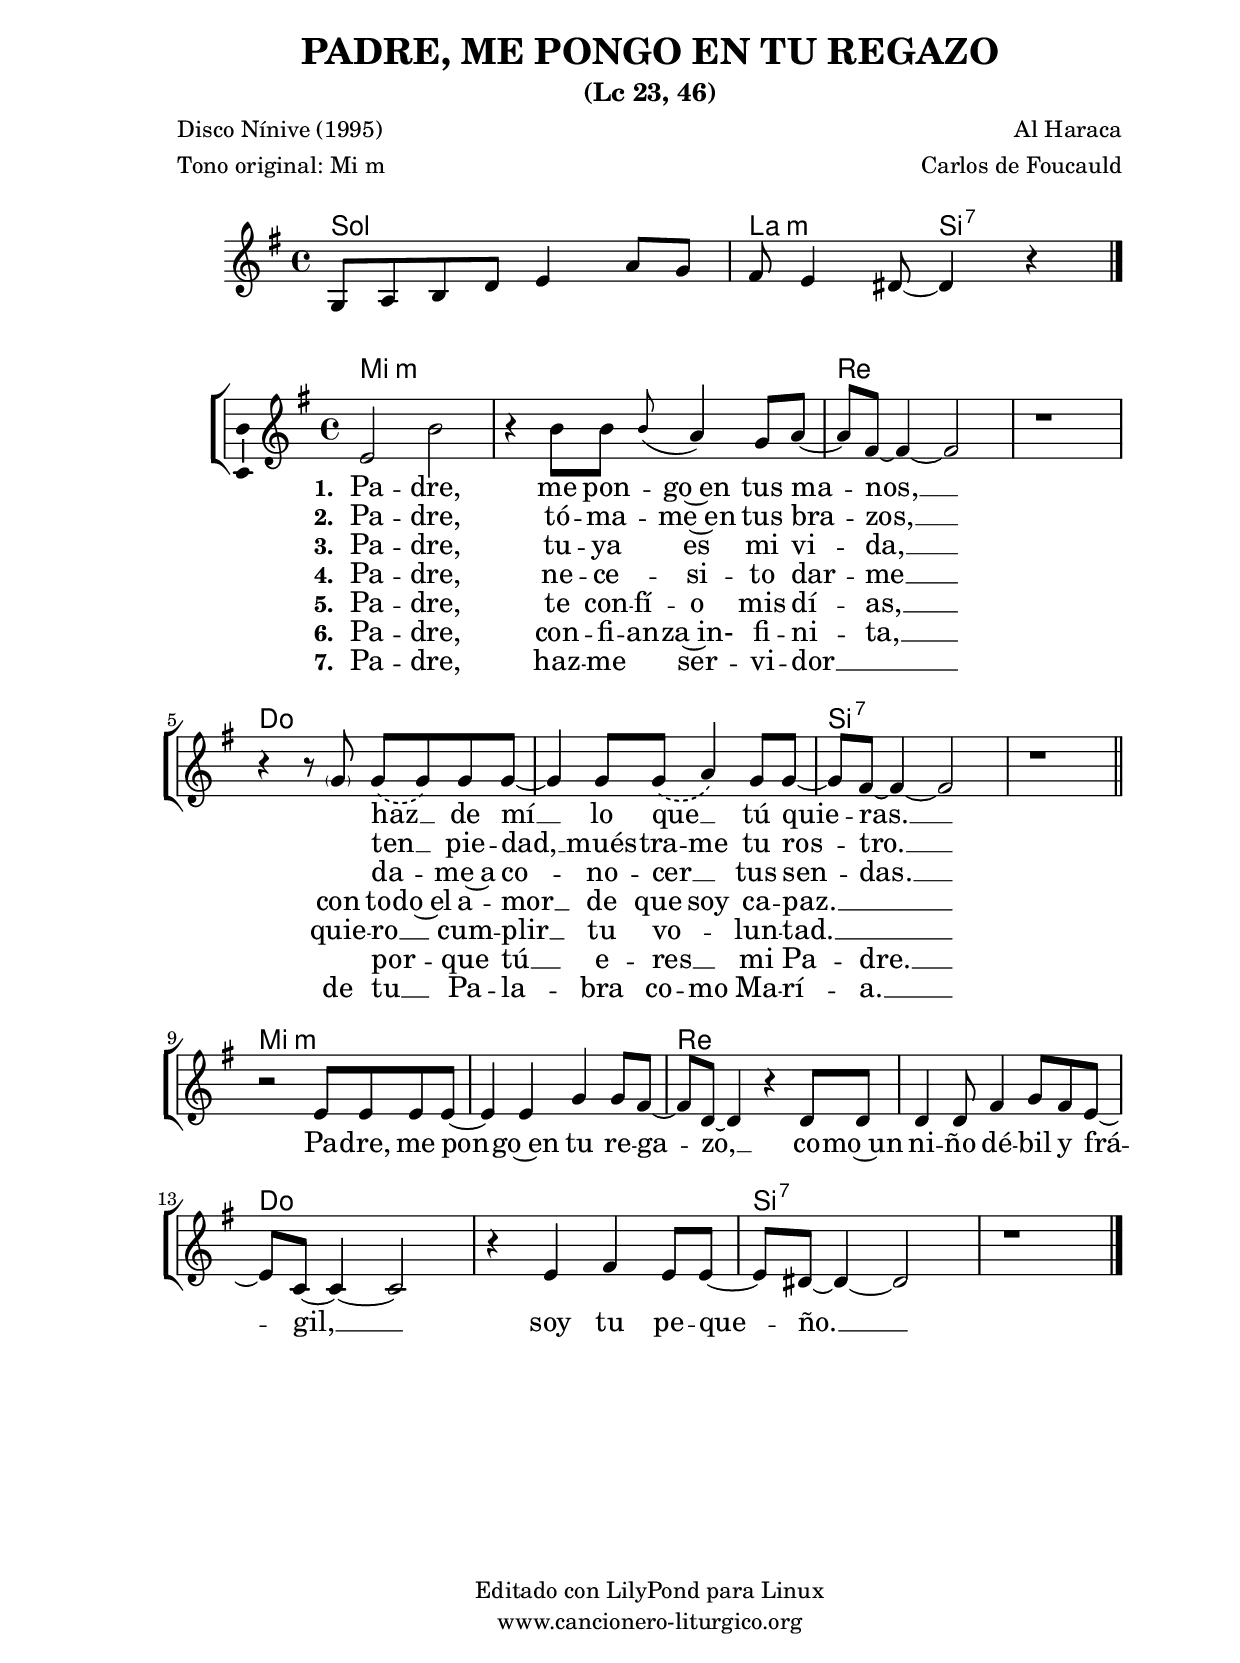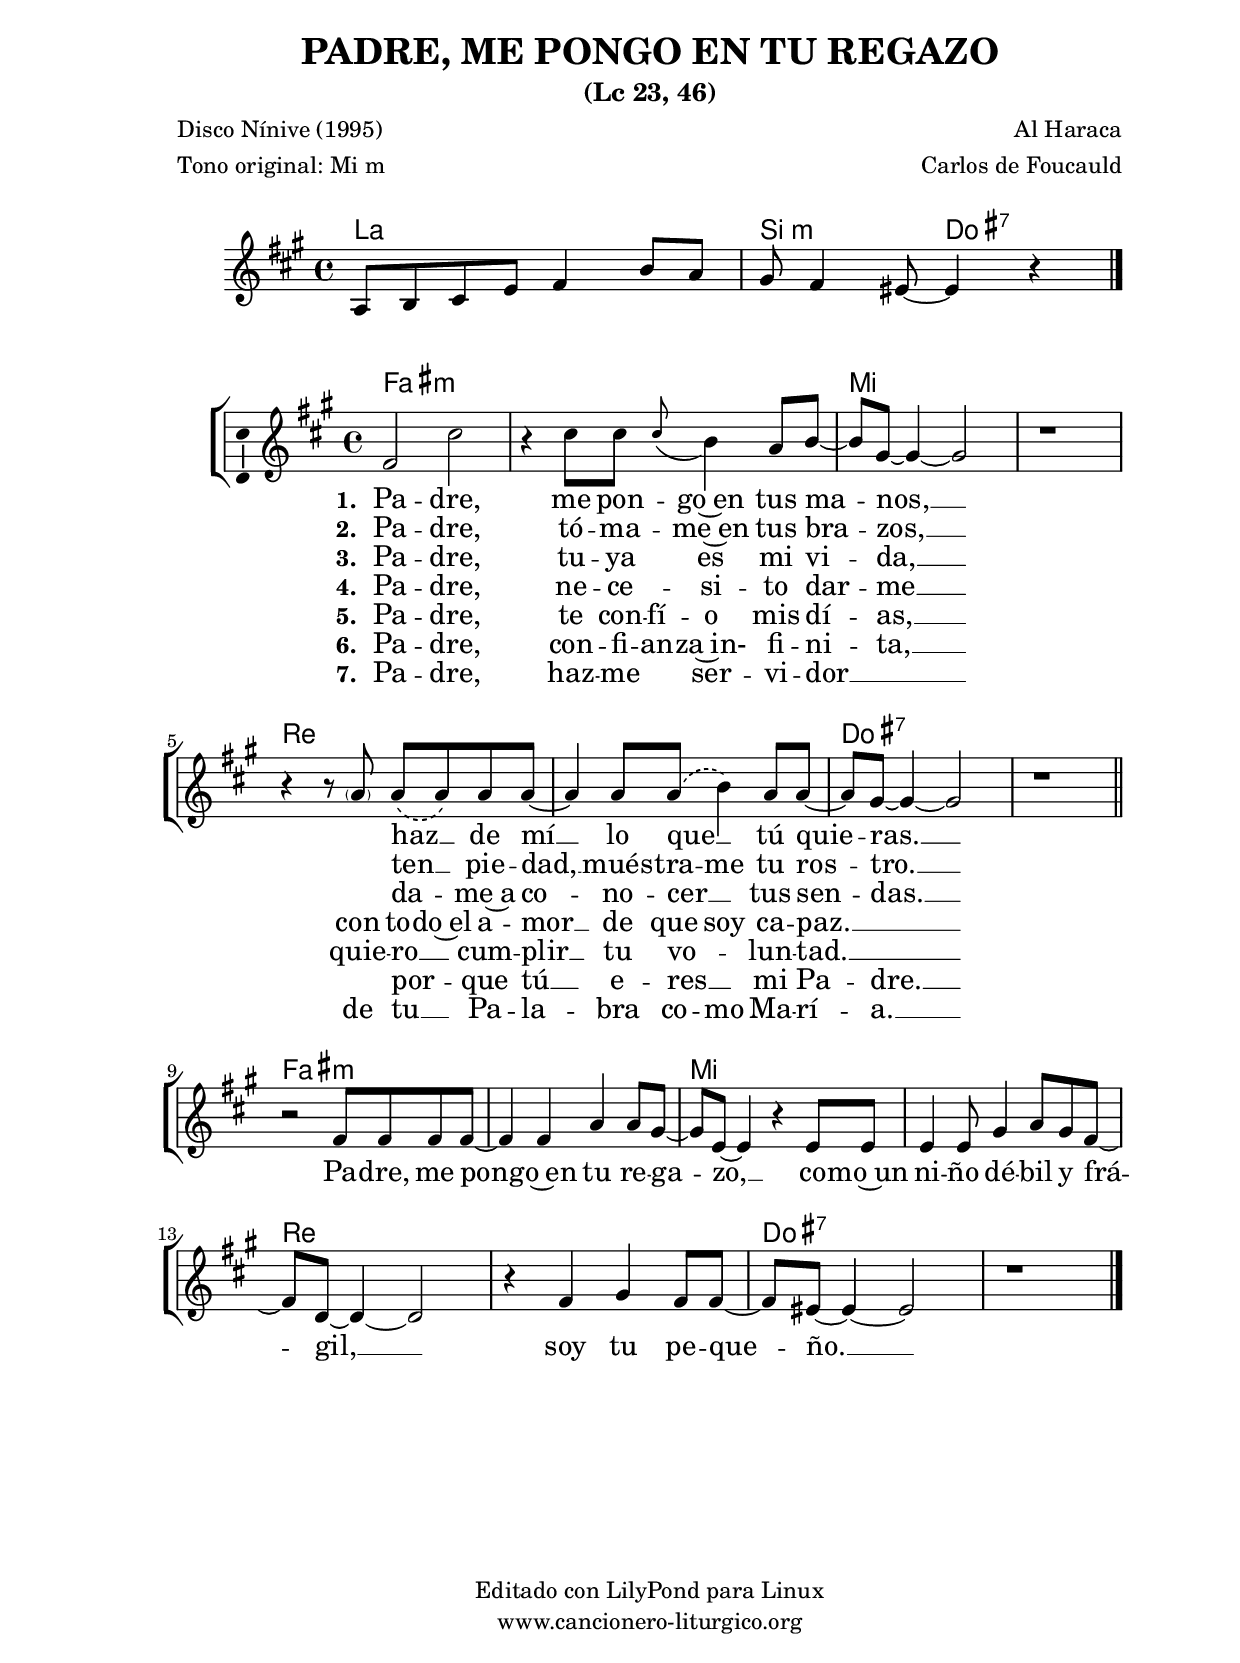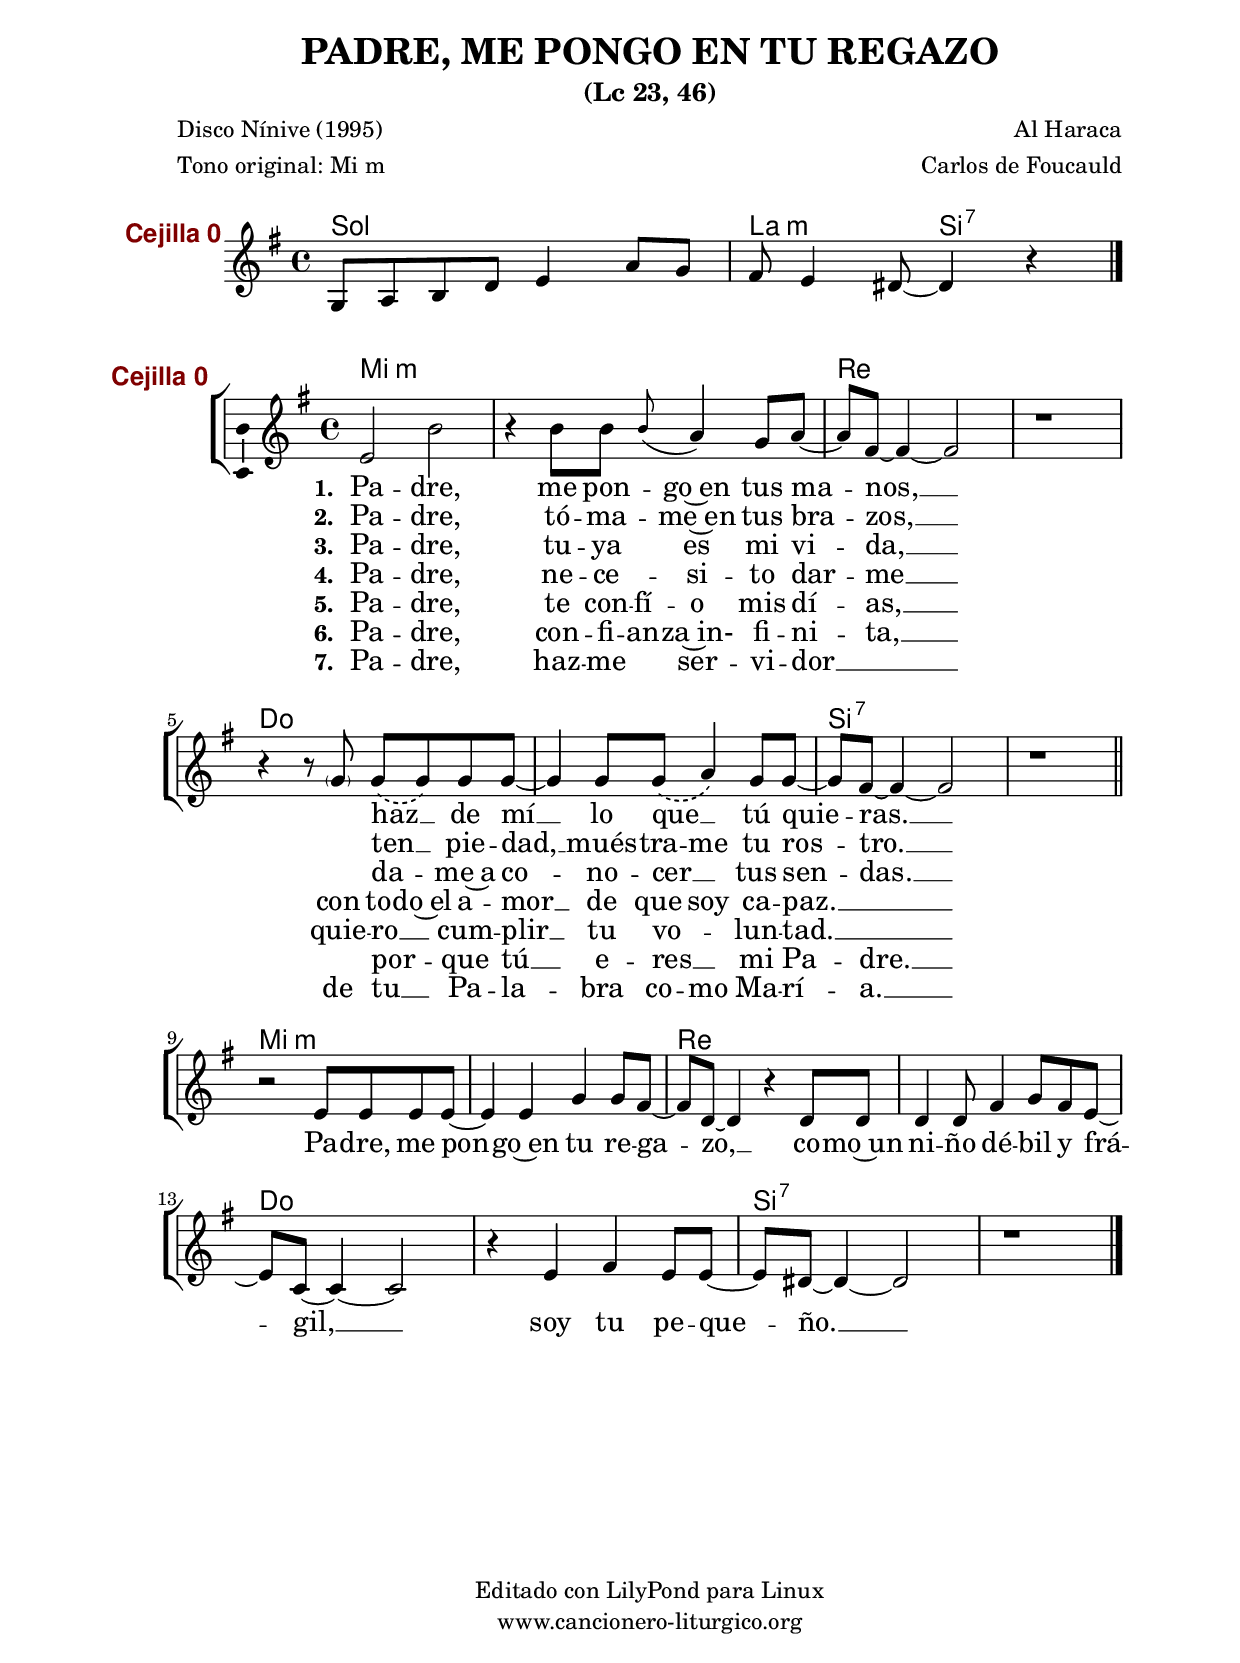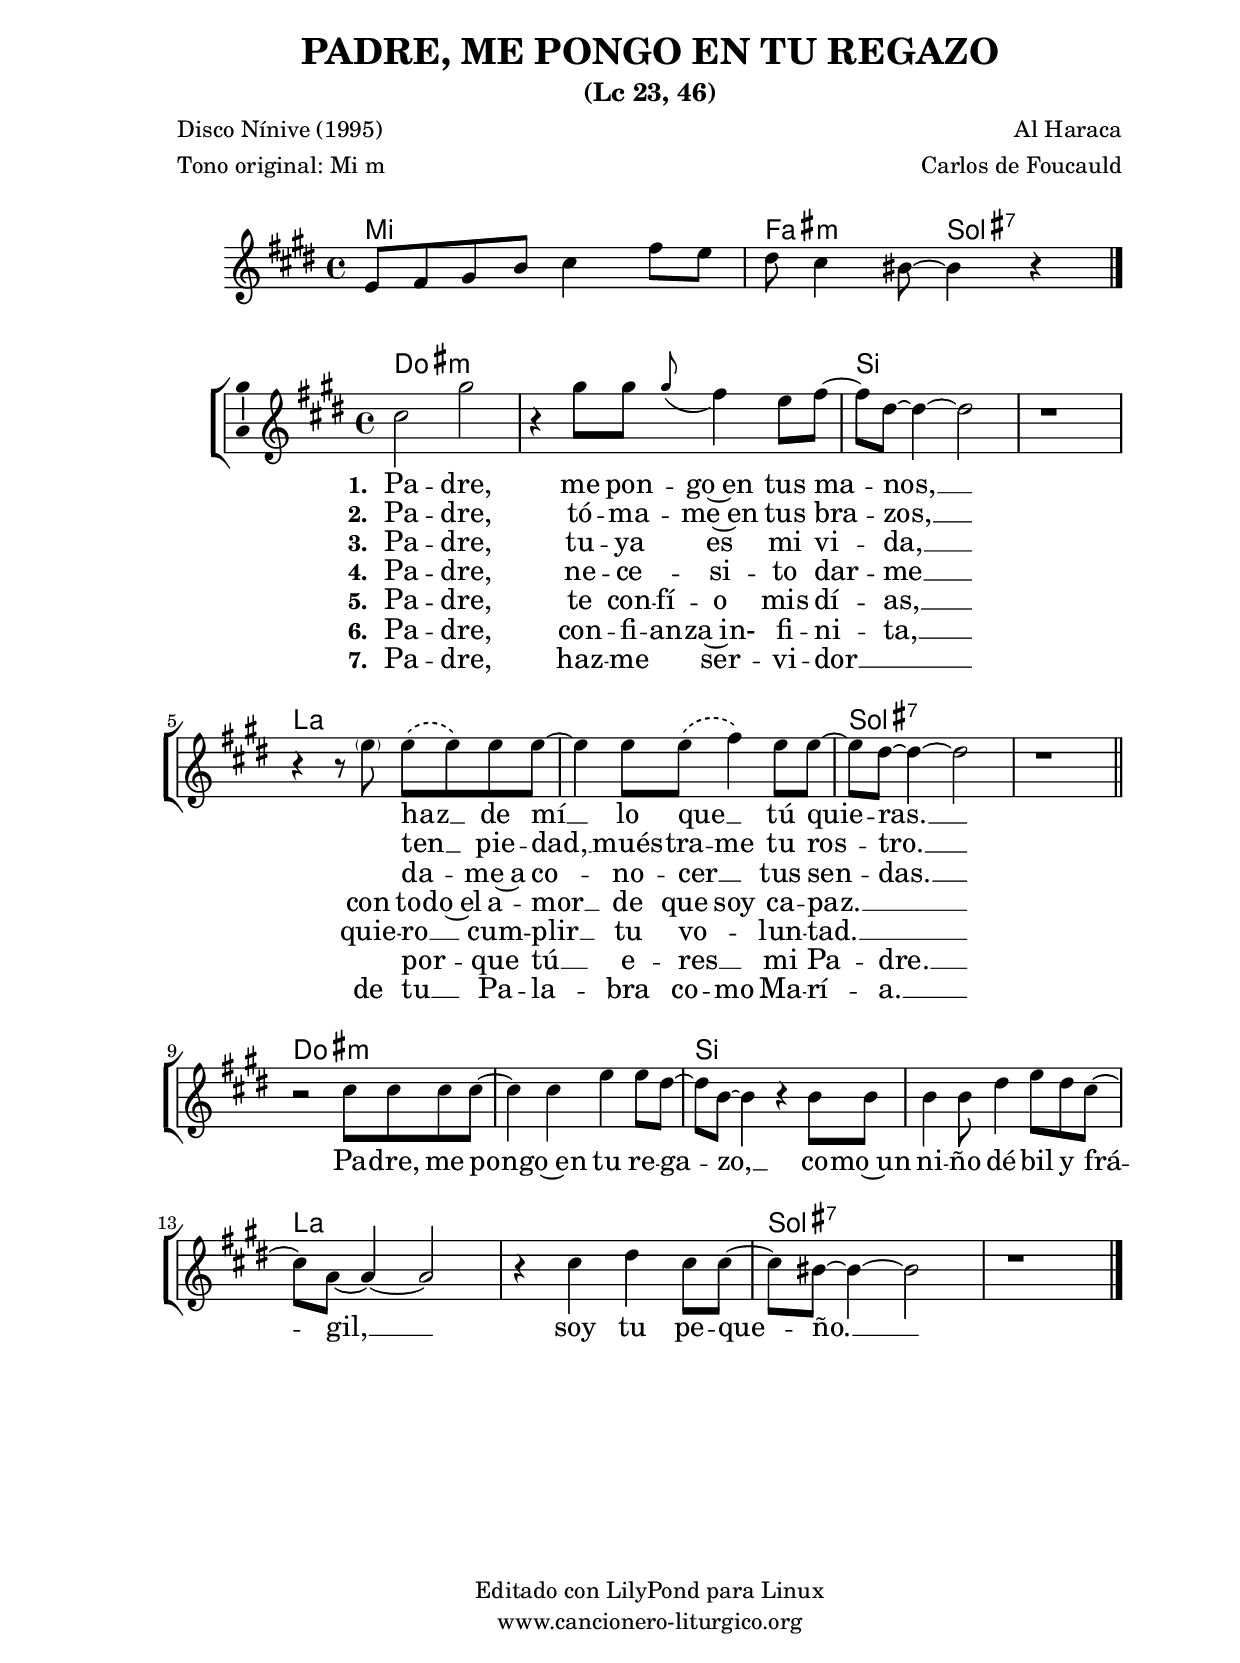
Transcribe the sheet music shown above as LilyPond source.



%versión de lilypond para la que se ha escrito esta partitura:
\version "2.16.0"

	%Tamaño papel
	#(set-default-paper-size "a4")
	%Tamaño partitura
	#(set-global-staff-size 20)
	%No responde al pulsar sobre una nota
	#(ly:set-option 'point-and-click #f)

%parámetros del encabezamiento:
\header {
	title = "PADRE, ME PONGO EN TU REGAZO"
	subtitle = "(Lc 23, 46)"
	composer = "Al Haraca"
	poet = "Disco Nínive (1995)"
	meter = "Tono original: Mi m"
	arranger = "Carlos de Foucauld"
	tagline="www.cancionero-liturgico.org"
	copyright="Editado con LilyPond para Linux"
	tiempo = ""
	usos = ""
	letra = ""
	}

%parámetros asociados al papel:
\paper  {
	oddHeaderMarkup = \markup {\fill-line { \on-the-fly #not-first-page \fromproperty #'header:title \on-the-fly #not-first-page \fromproperty #'header:composer }}
	evenHeaderMarkup = \markup {\fill-line { \fromproperty #'header:composer \fromproperty #'header:title }}
	#(set-paper-size "a4")
	print-page-number = ##f
	first-page-number = 1
	print-first-page-number = ##f
%	head-separation = 3.0 \cm
	top-margin = 2.0 \cm
	bottom-margin = 0.5\cm
%%%	bottom-margin = -1.0\cm
	left-margin = 3.0 \cm
	line-width = 16.0 \cm 
	indent = 8\mm
	interscoreline = 2.\mm
	between-system-space = 15\mm
%	para que las partituras no llenen la hoja:
	ragged-bottom = ##t
%	idem para la última hoja:
	ragged-last-bottom = ##f
%	para que las partituras llenen el ancho del papel:
	ragged-last = ##f
	after-title-space = 2.5 \cm
%page-count=1
%system-count=12

	%Flexible Vertical Spacing
%	markup-markup-spacing =
%	#'((basic-distance . 15) (minimum-distance . 15) (padding . 3))
	markup-system-spacing =
	#'((basic-distance . 15) (minimum-distance . 15) (padding . 3))
	system-system-spacing =
	#'((basic-distance . 15) (minimum-distance . 15) (padding . 3))
	score-system-spacing =
	#'((basic-distance . 15) (minimum-distance . 15) (padding . 5))
%	top-system-spacing = % header
%	#'((basic-distance . 8) (minimum-distance . 0) (padding . 3))
%	top-markup-spacing =
%	#'((basic-distance . 20) (minimum-distance . 20) (padding . 3))
	last-bottom-spacing = % footer
	#'((basic-distance . 5) (minimum-distance . 5) (padding . 3))
%	score-markup-spacing =
%	#'((basic-distance . 16) (minimum-distance . 13) (padding . 3))

	}


%parámetros que afectan a toda la partitura:
global =  {
	%clave de sol (G):
	\clef G
	%armadura:
%	\transpose c b
	\key e \minor
	\tempo 4=120
	\set Score.tempoHideNote = ##t
	}


acordesintro = {
	\italianChords
	\chordmode {
%	\transpose c b
{

%e2:m g c b:7
g1 a2:m b:7

}
}
}

melodiaintro = 

%	\transpose c b
{
	\relative c'{
	\time 4/4

g8 a b d e4 a8 g
fis8 e4 dis8~dis4 r4

\bar "|."
}
}

acordes = {
	\italianChords
	\chordmode {
%	\transpose c b
{

e1:m e:m d d c c b:7 b:7
e1:m e:m d d c c b:7 b:7

	}
	}
}

melodia = 
%	\transpose c b
{
	\relative c'{

\time 4/4

\phrasingSlurDashed

e2 b'
r4 b8 b 

\appoggiatura b8 a4
%\parenthesize b8 a
%<<{b8 a}\\{a4}>>

\noBeam
g8 a~
a8 fis~fis4~fis2
r1
\break
r4 r8 \parenthesize g8 g \(g\) g g~
g4 g8 g \(a4\) g8 g~
g8 fis~fis4~fis2
r1
\bar "||"
\break
r2 e8 e e e~
e4 e g g8 fis~
fis8 d~d4 r4 d8 d
d4 d8 fis4 g8 fis e~
e8 c~c4~c2
r4 e4 fis e8 e~
e8 dis~dis4~dis2
r1

\bar "|."
	}
	}


texto = \lyricmode {

\set stanza =#"1. " 
Pa -- dre, me pon -- go~en tus ma -- nos, __
"  " haz __ _ de mí __ lo que __ _ tú quie -- ras. __

Pa -- dre, me pon -- go~en tu re -- ga -- zo, __
co -- mo~un ni -- ño dé -- bil y frá -- gil, __
soy tu pe -- que -- ño. __

}

textodos = \lyricmode {

\set stanza =#"2. " 
Pa -- dre, tó -- ma -- me~en tus bra -- zos, __
"  " ten __ _ pie -- dad, __ mués -- tra -- me tu ros -- tro. __

}

textotres = \lyricmode {

\set stanza =#"3. " 
Pa -- dre, tu -- ya es mi vi -- da, __
"  " da -- _ me~a co -- no -- cer __ _ tus sen -- das. __

}

textocuatro = \lyricmode {

\set stanza =#"4. " 
Pa -- dre, ne -- ce -- si -- to dar -- me __
con to -- do~el a -- mor __ de que soy ca -- paz. __ _

}

textocinco = \lyricmode {

\set includeGraceNotes = ##t
\set stanza =#"5. " 
Pa -- dre, 
\set ignoreMelismata = ##t
te con -- fí -- o 
\set ignoreMelismata = ##f
mis dí -- as, __
quie -- ro __ _ cum -- plir __ tu vo -- _ lun -- tad. __ _

}

textoseis = \lyricmode {

\set includeGraceNotes = ##t
\set stanza =#"6. " 
Pa -- dre, 
\set ignoreMelismata = ##t
con -- fi -- an -- za~in-
\set ignoreMelismata = ##f
fi -- ni -- ta, __
"  " por -- _ que tú __ e -- res __ _ mi Pa -- dre. __

}

textosiete = \lyricmode {

\set stanza =#"7. " 
Pa -- dre, haz -- me ser -- vi -- dor __ _
de tu __ _ Pa -- la -- bra co -- mo Ma -- rí -- a. __

}

acordesintroStaff = \context ChordNames = acordesintroStaff <<
	\set chordChanges = ##t
	\acordesintro
	>>

acordesStaff = \context ChordNames = acordesStaff <<
	\set chordChanges = ##t
	\acordes
	>>


%%%%%%%%%%%%%%%%%%%%%%%%%%%%%%%%%%% CEJILLA %%%%%%%%%%%%%%%%%%%%%%%%%%%%%%%%%%%
acordesintrocejilla = {
%%%	\override ChordNames.ChordName #'font-size = #-1
%%%	\override ChordNames.ChordName #'font-series = #'bold
	\transpose c c {
		\acordesintro
		}
	}

acordesintrocejillaStaff = \context ChordNames = acordesintrocejillaStaff <<
	\set Staff.instrumentName = \markup \with-color #darkred \larger \bold \sans "Cejilla 0"
	\set chordChanges = ##t
	\acordesintrocejilla
	>>
acordescejilla = {
%%%	\override ChordNames.ChordName #'font-size = #-1
%%%	\override ChordNames.ChordName #'font-series = #'bold
	\transpose c c {
		\acordes
		}
	}

acordescejillaStaff = \context ChordNames = acordescejillaStaff <<
	\set Staff.instrumentName = \markup \with-color #darkred \larger \bold \sans "Cejilla 0"
	\set chordChanges = ##t
	\acordescejilla
	>>
%%%%%%%%%%%%%%%%%%%%%%%%%%%%%%%%%%% CEJILLA %%%%%%%%%%%%%%%%%%%%%%%%%%%%%%%%%%%


vozintroStaff = \context Voice = vozintroStaff
<<
	\override Staff.StaffSymbol #'staff-space = #(magstep -0.35)
%	\set Staff.midiInstrument = #"english horn"
	\set Staff.midiInstrument = #"electric guitar (jazz)"
	\set Staff.midiMinimumVolume = #0.7
	\set Staff.midiMaximumVolume = #0.9
	\global
	\melodiaintro
	>>

vozStaff = \context Voice = vozStaff
\with {\consists "Ambitus_engraver"}
<<
%	\set Staff.instrumentName = ""
%	\set Staff.shortInstrumentName = ""
%	\set Staff.midiInstrument = #"clarinet"
%	\set Staff.midiInstrument = #"cello"
%	\set Staff.midiInstrument = #"flute"
	\set Staff.midiInstrument = #"electric guitar (jazz)"
%	\set Staff.midiInstrument = #"english horn"
%	\set Staff.midiInstrument = #"violin"
%	\set Staff.midiInstrument = #"glockenspiel"
	\set Staff.midiMinimumVolume = #0.7
	\set Staff.midiMaximumVolume = #0.9
	\global
	\melodia
	>>


textoStaff = \context Lyrics = textoStaff <<
	\lyricsto vozStaff \texto
	>>

textodosStaff = \context Lyrics = textodosStaff <<
	\lyricsto vozStaff \textodos
	>>

textotresStaff = \context Lyrics = textotresStaff <<
	\lyricsto vozStaff \textotres
	>>

textocuatroStaff = \context Lyrics = textocuatroStaff <<
	\lyricsto vozStaff \textocuatro
	>>

textocincoStaff = \context Lyrics = textocincoStaff <<
	\lyricsto vozStaff \textocinco
	>>

textoseisStaff = \context Lyrics = textoseisStaff <<
	\lyricsto vozStaff \textoseis
	>>

textosieteStaff = \context Lyrics = textosieteStaff <<
	\lyricsto vozStaff \textosiete
	>>

\book {
	\score {
		\context ChoirStaff {
%			\override StaffGroup.SystemStartBracket #'collapse-height = #1
%			\override Score.SystemStartBar #'collapse-height = #1
			<<
			\acordesintroStaff
			\vozintroStaff
			>>
			}
		\layout {
	    		\context {
				\Lyrics
				\override LyricText #'font-size = #2
				}
	   		 \context {
				\Score
				\override StaffSymbol #'staff-space = #(magstep +3)
				}
system-count=1
			}
		}
	\score {
		\context ChoirStaff {
			\override StaffGroup.SystemStartBracket #'collapse-height = #1
			\override Score.SystemStartBar #'collapse-height = #1
			<<
			\acordesStaff
			\vozStaff
			\textoStaff
			\textodosStaff
			\textotresStaff
			\textocuatroStaff
			\textocincoStaff
			\textoseisStaff
			\textosieteStaff
			>>
			}
		\layout {
	    		\context {
				\Lyrics
				\override LyricText #'font-size = #2
				}
	   		 \context {
				\Score
				%fontSize = #3
				\override StaffSymbol #'staff-space = #(magstep +3)
				%\override Beam #'thickness = #0.55
				%\override SpacingSpanner #'spacing-increment = #1.0
				%\override Slur #'height-limit = #1.5
				}
%system-count=10
			}
		}
	\score {
		\unfoldRepeats
		\context ChoirStaff {
			<<
			\acordesintroStaff
			\vozintroStaff
			>>
			<<
			\acordesStaff
			\vozStaff
			>>
			}
		\midi {
	  		\context {
	  			\Score
				tempoWholesPerMinute = #(ly:make-moment 70 4)
				}
			}
		}
	}


%Partitura para guitarra
#(define output-suffix "G")
\book {
	\score {
		\context ChoirStaff {
%			\override StaffGroup.SystemStartBracket #'collapse-height = #1
%			\override Score.SystemStartBar #'collapse-height = #1
			<<
			\acordesintrocejillaStaff
			\vozintroStaff
			>>
			}
		\layout {
%%%%%%%%%%%%%%%%%%%%%%%%%%%%%%%%%%% CEJILLA %%%%%%%%%%%%%%%%%%%%%%%%%%%%%%%%%%%
			\context {
				\ChordNames \consists Instrument_name_engraver
				}
%%%%%%%%%%%%%%%%%%%%%%%%%%%%%%%%%%% CEJILLA %%%%%%%%%%%%%%%%%%%%%%%%%%%%%%%%%%%
	    		\context {
				\Lyrics
				\override LyricText #'font-size = #2
				}
	   		 \context {
				\Score
				\override StaffSymbol #'staff-space = #(magstep +3)
				}
system-count=1
			}
		}
	\score {
		\context ChoirStaff {
			\override StaffGroup.SystemStartBracket #'collapse-height = #1
			\override Score.SystemStartBar #'collapse-height = #1
			<<
			\acordescejillaStaff
			\vozStaff
			\textoStaff
			\textodosStaff
			\textotresStaff
			\textocuatroStaff
			\textocincoStaff
			\textoseisStaff
			\textosieteStaff
			>>
			}
		\layout {
%%%%%%%%%%%%%%%%%%%%%%%%%%%%%%%%%%% CEJILLA %%%%%%%%%%%%%%%%%%%%%%%%%%%%%%%%%%%
			\context {
				\ChordNames \consists Instrument_name_engraver
				}
%%%%%%%%%%%%%%%%%%%%%%%%%%%%%%%%%%% CEJILLA %%%%%%%%%%%%%%%%%%%%%%%%%%%%%%%%%%%
	    		\context {
				\Lyrics
				\override LyricText #'font-size = #2
				}
	   		 \context {
				\Score
				%fontSize = #3
				\override StaffSymbol #'staff-space = #(magstep +3)
				%\override Beam #'thickness = #0.55
				%\override SpacingSpanner #'spacing-increment = #1.0
				%\override Slur #'height-limit = #1.5
				}
%system-count=10
			}
		}
	}


#(define output-suffix "C")
\book {
	\score {
		\context ChoirStaff {
%			\override StaffGroup.SystemStartBracket #'collapse-height = #1
%			\override Score.SystemStartBar #'collapse-height = #1
\transpose c d
			<<
			\acordesintroStaff
			\vozintroStaff
			>>
			}
		\layout {
	    		\context {
				\Lyrics
				\override LyricText #'font-size = #2
				}
	   		 \context {
				\Score
				\override StaffSymbol #'staff-space = #(magstep +3)
				}
system-count=1
			}
		}
	\score {
		\context ChoirStaff {
			\override StaffGroup.SystemStartBracket #'collapse-height = #1
			\override Score.SystemStartBar #'collapse-height = #1
\transpose c d
			<<
			\acordesStaff
			\vozStaff
			\textoStaff
			\textodosStaff
			\textotresStaff
			\textocuatroStaff
			\textocincoStaff
			\textoseisStaff
			\textosieteStaff
			>>
			}
		\layout {
	    		\context {
				\Lyrics
				\override LyricText #'font-size = #2
				}
	   		 \context {
				\Score
				%fontSize = #3
				\override StaffSymbol #'staff-space = #(magstep +3)
				%\override Beam #'thickness = #0.55
				%\override SpacingSpanner #'spacing-increment = #1.0
				%\override Slur #'height-limit = #1.5
				}
%system-count=10
			}
		}
	}


#(define output-suffix "S")
\book {
	\score {
		\context ChoirStaff {
%			\override StaffGroup.SystemStartBracket #'collapse-height = #1
%			\override Score.SystemStartBar #'collapse-height = #1
\transpose c a
			<<
			\acordesintroStaff
			\vozintroStaff
			>>
			}
		\layout {
	    		\context {
				\Lyrics
				\override LyricText #'font-size = #2
				}
	   		 \context {
				\Score
				\override StaffSymbol #'staff-space = #(magstep +3)
				}
system-count=1
			}
		}
	\score {
		\context ChoirStaff {
			\override StaffGroup.SystemStartBracket #'collapse-height = #1
			\override Score.SystemStartBar #'collapse-height = #1
\transpose c a
			<<
			\acordesStaff
			\vozStaff
			\textoStaff
			\textodosStaff
			\textotresStaff
			\textocuatroStaff
			\textocincoStaff
			\textoseisStaff
			\textosieteStaff
			>>
			}
		\layout {
	    		\context {
				\Lyrics
				\override LyricText #'font-size = #2
				}
	   		 \context {
				\Score
				%fontSize = #3
				\override StaffSymbol #'staff-space = #(magstep +3)
				%\override Beam #'thickness = #0.55
				%\override SpacingSpanner #'spacing-increment = #1.0
				%\override Slur #'height-limit = #1.5
				}
%system-count=10
			}
		}
	}

